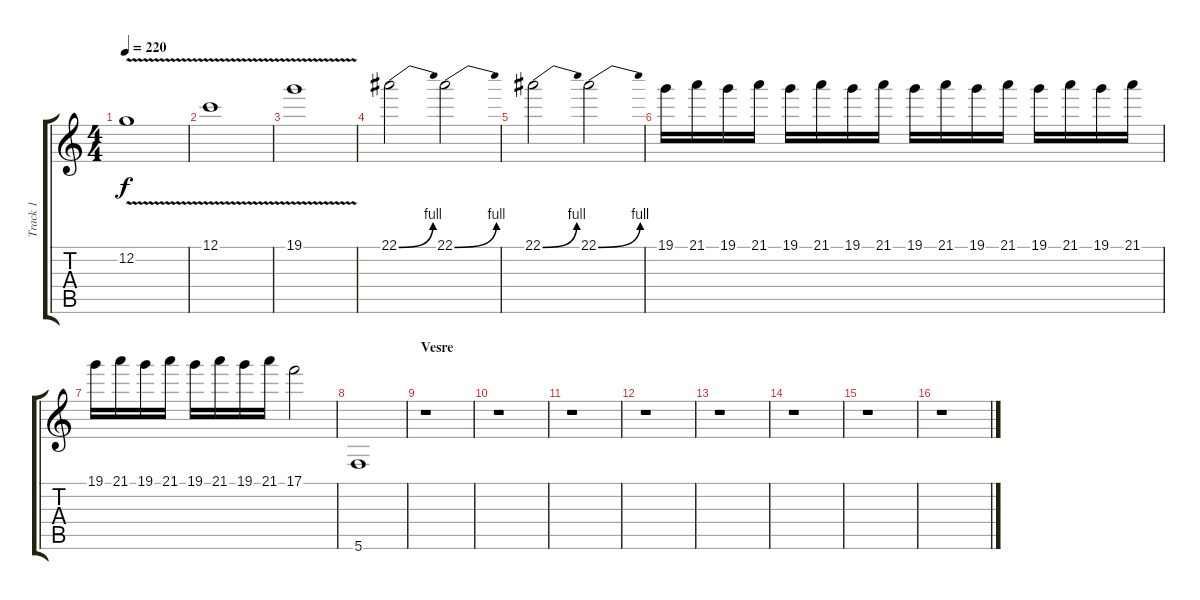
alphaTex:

\track ("Track 1" "Track 1") {instrument overdrivenguitar}
\staff {score tabs}
\tuning (C4 G3 Eb3 Bb2 F2 C2) {hide}
\ts (4 4)
\tempo 220
\clef g2
\ks c
12.2{v}.1{dy f} |
12.1{v}.1 |
19.1{v}.1 |
22.1{be (bend 0 0 60 4)}.2 22.1{be (bend 0 0 60 4)}.2 |
22.1{be (bend 0 0 60 4)}.2 22.1{be (bend 0 0 60 4)}.2 |
19.1.16 21.1.16 19.1.16 21.1.16 19.1.16 21.1.16 19.1.16 21.1.16 19.1.16 21.1.16 19.1.16 21.1.16 19.1.16 21.1.16 19.1.16 21.1.16 |
19.1.16 21.1.16 19.1.16 21.1.16 19.1.16 21.1.16 19.1.16 21.1.16 17.1.2 |
5.6.1 |
\section ("" "Vesre")
r.1 |
r.1 |
r.1 |
r.1 |
r.1 |
r.1 |
r.1 |
r.1
